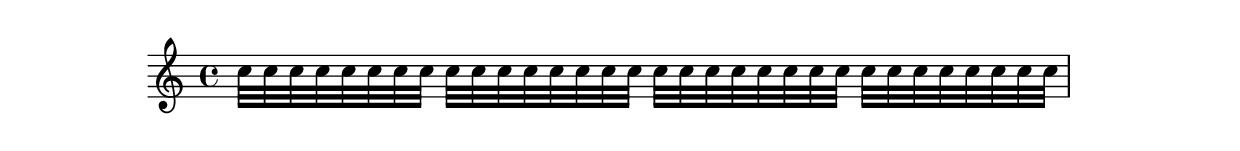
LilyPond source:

%% Do not edit this file; it is auto-generated from LSR http://lsr.dsi.unimi.it
%% This file is in the public domain.
\version "2.11.62"

\header {
  lsrtags = "rhythms"

  texidoc = "
The beams of consecutive 16th (or shorter) notes are, by default, not
sub-divided.  That is, the three (or more) beams stretch unbroken over
entire groups of notes.  This behavior can be modified to sub-divide
the beams into sub-groups by setting the property
@code{subdivideBeams}. When set, multiple beams will be sub-divided at
intervals defined by the current value of @code{beatLength} by reducing
the multiple beams to just one beam between the sub-groups. Note that
@code{beatLength} defaults to a quarter note if not set explicitly.  It
must be set to a fraction giving the duration of the beam sub-group
using the @code{make-moment} function, as shown here:



"
  doctitle = "Sub-dividing beams"
} % begin verbatim
\relative c'' {
  c32[ c c c c c c c]
  \set subdivideBeams = ##t
  c32[ c c c c c c c]

  % Set beam sub-group length to an eighth note
  \set beatLength = #(ly:make-moment 1 8)
  c32[ c c c c c c c]

  % Set beam sub-group length to a sixteenth note
  \set beatLength = #(ly:make-moment 1 16)
  c32[ c c c c c c c]
}
